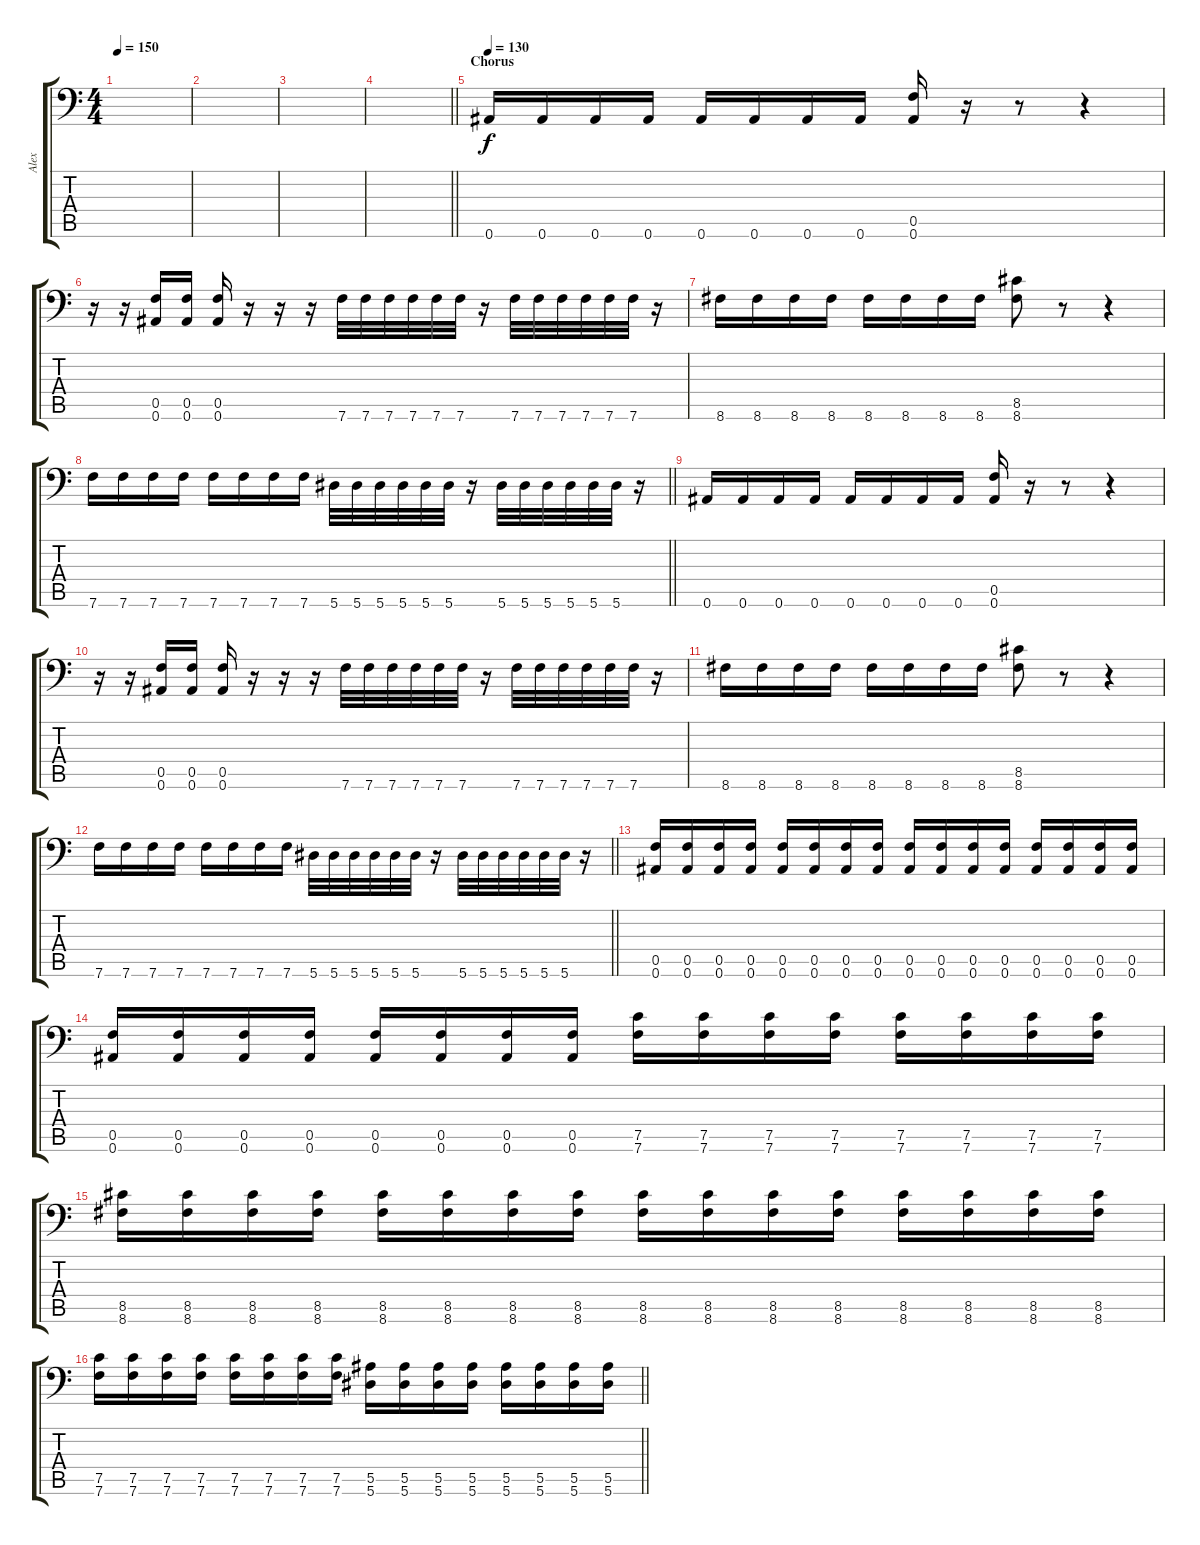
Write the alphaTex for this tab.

\track ("Alex" "Alex") {instrument distortionguitar}
\staff {score tabs}
\tuning (C4 G3 Eb3 Bb2 F2 Bb1) {hide}
\ts (4 4)
\tempo 150
\clef f4
\ks c
|
|
|
\barLineRight lightlight
|
\section ("" "Chorus")
\tempo 130
0.6.16 0.6.16 0.6.16 0.6.16 0.6.16 0.6.16 0.6.16 0.6.16 (0.5 0.6).16 r.16 r.8 r.4 |
r.16 r.16 (0.5 0.6).16 (0.5 0.6).16 (0.5 0.6).16 r.16 r.16 r.16 7.6.32 7.6.32 7.6.32 7.6.32 7.6.32 7.6.32 r.16 7.6.32 7.6.32 7.6.32 7.6.32 7.6.32 7.6.32 r.16 |
8.6.16 8.6.16 8.6.16 8.6.16 8.6.16 8.6.16 8.6.16 8.6.16 (8.5 8.6).8 r.8 r.4 |
\barLineRight lightlight
7.6.16 7.6.16 7.6.16 7.6.16 7.6.16 7.6.16 7.6.16 7.6.16 5.6.32 5.6.32 5.6.32 5.6.32 5.6.32 5.6.32 r.16 5.6.32 5.6.32 5.6.32 5.6.32 5.6.32 5.6.32 r.16 |
0.6.16 0.6.16 0.6.16 0.6.16 0.6.16 0.6.16 0.6.16 0.6.16 (0.5 0.6).16 r.16 r.8 r.4 |
r.16 r.16 (0.5 0.6).16 (0.5 0.6).16 (0.5 0.6).16 r.16 r.16 r.16 7.6.32 7.6.32 7.6.32 7.6.32 7.6.32 7.6.32 r.16 7.6.32 7.6.32 7.6.32 7.6.32 7.6.32 7.6.32 r.16 |
8.6.16 8.6.16 8.6.16 8.6.16 8.6.16 8.6.16 8.6.16 8.6.16 (8.5 8.6).8 r.8 r.4 |
\barLineRight lightlight
7.6.16 7.6.16 7.6.16 7.6.16 7.6.16 7.6.16 7.6.16 7.6.16 5.6.32 5.6.32 5.6.32 5.6.32 5.6.32 5.6.32 r.16 5.6.32 5.6.32 5.6.32 5.6.32 5.6.32 5.6.32 r.16 |
(0.5 0.6).16 (0.5 0.6).16 (0.5 0.6).16 (0.5 0.6).16 (0.5 0.6).16 (0.5 0.6).16 (0.5 0.6).16 (0.5 0.6).16 (0.5 0.6).16 (0.5 0.6).16 (0.5 0.6).16 (0.5 0.6).16 (0.5 0.6).16 (0.5 0.6).16 (0.5 0.6).16 (0.5 0.6).16 |
(0.5 0.6).16 (0.5 0.6).16 (0.5 0.6).16 (0.5 0.6).16 (0.5 0.6).16 (0.5 0.6).16 (0.5 0.6).16 (0.5 0.6).16 (7.5 7.6).16 (7.5 7.6).16 (7.5 7.6).16 (7.5 7.6).16 (7.5 7.6).16 (7.5 7.6).16 (7.5 7.6).16 (7.5 7.6).16 |
(8.5 8.6).16 (8.5 8.6).16 (8.5 8.6).16 (8.5 8.6).16 (8.5 8.6).16 (8.5 8.6).16 (8.5 8.6).16 (8.5 8.6).16 (8.5 8.6).16 (8.5 8.6).16 (8.5 8.6).16 (8.5 8.6).16 (8.5 8.6).16 (8.5 8.6).16 (8.5 8.6).16 (8.5 8.6).16 |
\barLineRight lightlight
(7.5 7.6).16 (7.5 7.6).16 (7.5 7.6).16 (7.5 7.6).16 (7.5 7.6).16 (7.5 7.6).16 (7.5 7.6).16 (7.5 7.6).16 (5.5 5.6).16 (5.5 5.6).16 (5.5 5.6).16 (5.5 5.6).16 (5.5 5.6).16 (5.5 5.6).16 (5.5 5.6).16 (5.5 5.6).16
